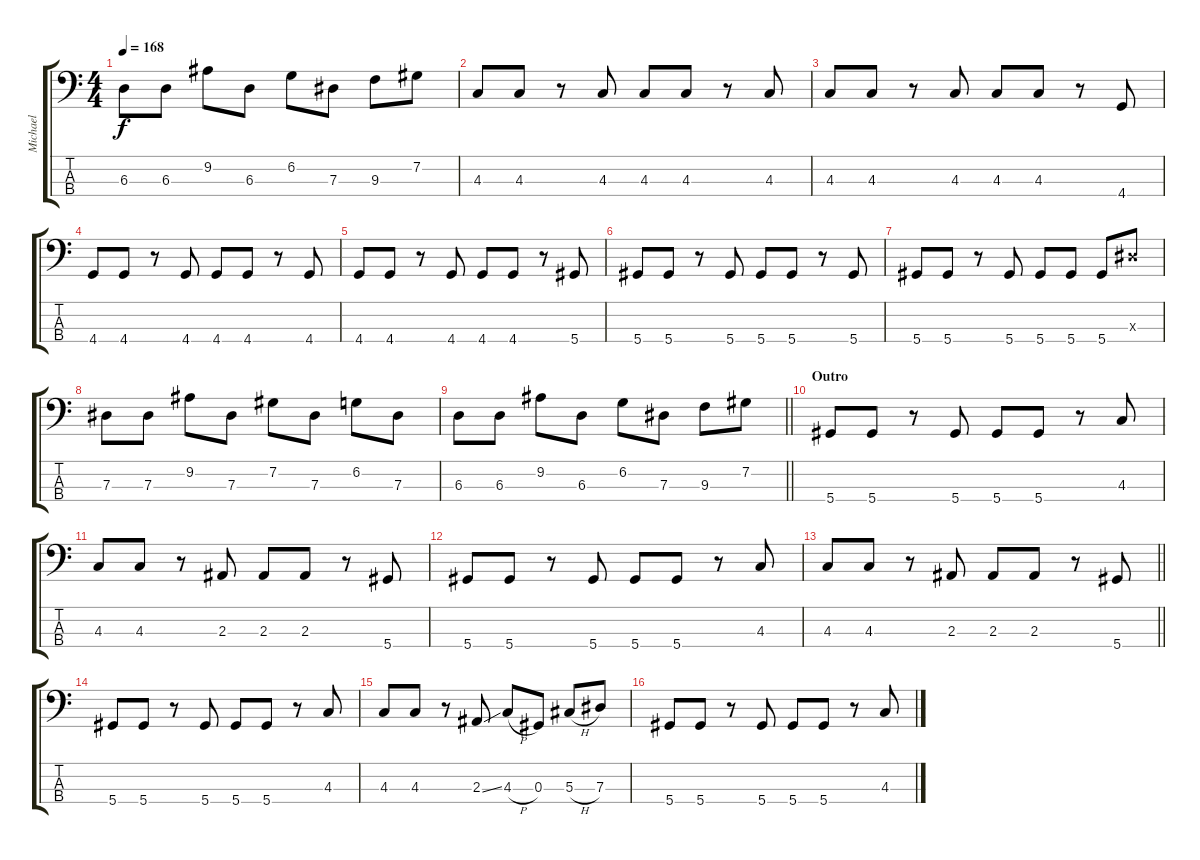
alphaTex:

\track ("Michael" "Michael") {instrument electricbassfinger}
\staff {score tabs}
\tuning (Gb2 Db2 Ab1 Eb1) {hide}
\ts (4 4)
\tempo 168
\clef f4
\ks c
6.3.8{dy f} 6.3.8 9.2.8 6.3.8 6.2.8 7.3.8 9.3.8 7.2.8 |
4.3.8 4.3.8 r.8 4.3.8 4.3.8 4.3.8 r.8 4.3.8 |
4.3.8 4.3.8 r.8 4.3.8 4.3.8 4.3.8 r.8 4.4.8 |
4.4.8 4.4.8 r.8 4.4.8 4.4.8 4.4.8 r.8 4.4.8 |
4.4.8 4.4.8 r.8 4.4.8 4.4.8 4.4.8 r.8 5.4.8 |
5.4.8 5.4.8 r.8 5.4.8 5.4.8 5.4.8 r.8 5.4.8 |
5.4.8 5.4.8 r.8 5.4.8 5.4.8 5.4.8 5.4.8 7.3{x}.8 |
7.3.8 7.3.8 9.2.8 7.3.8 7.2.8 7.3.8 6.2.8 7.3.8 |
\barLineRight lightlight
6.3.8 6.3.8 9.2.8 6.3.8 6.2.8 7.3.8 9.3.8 7.2.8 |
\section ("" "Outro")
5.4.8 5.4.8 r.8 5.4.8 5.4.8 5.4.8 r.8 4.3.8 |
4.3.8 4.3.8 r.8 2.3.8 2.3.8 2.3.8 r.8 5.4.8 |
5.4.8 5.4.8 r.8 5.4.8 5.4.8 5.4.8 r.8 4.3.8 |
\barLineRight lightlight
4.3.8 4.3.8 r.8 2.3.8 2.3.8 2.3.8 r.8 5.4.8 |
5.4.8 5.4.8 r.8 5.4.8 5.4.8 5.4.8 r.8 4.3.8 |
4.3.8 4.3.8 r.8 2.3{ss}.8 4.3{h}.8 0.3.8 5.3{h}.8 7.3.8 |
5.4.8 5.4.8 r.8 5.4.8 5.4.8 5.4.8 r.8 4.3.8
